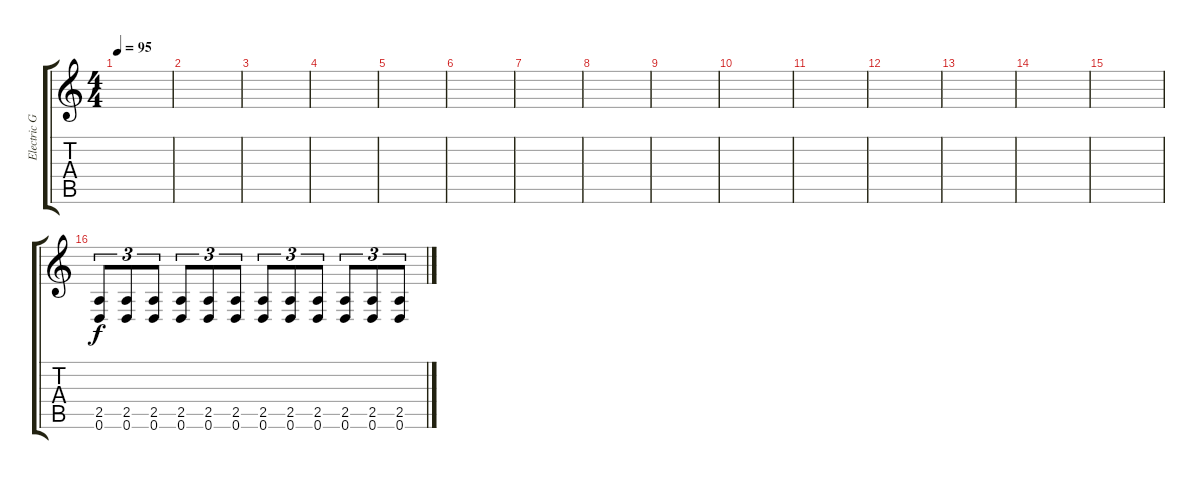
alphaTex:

\track ("Electric Guitar 1" "Electric G") {instrument distortionguitar}
\staff {score tabs}
\tuning (D4 A3 F3 C3 G2 D2) {hide}
\ts (4 4)
\tempo 95
\clef g2
\ks c
|
|
|
|
|
|
|
|
|
|
|
|
|
|
|
(2.5 0.6).8{tu (3 2)} (2.5 0.6).8{tu (3 2)} (2.5 0.6).8{tu (3 2)} (2.5 0.6).8{tu (3 2)} (2.5 0.6).8{tu (3 2)} (2.5 0.6).8{tu (3 2)} (2.5 0.6).8{tu (3 2)} (2.5 0.6).8{tu (3 2)} (2.5 0.6).8{tu (3 2)} (2.5 0.6).8{tu (3 2)} (2.5 0.6).8{tu (3 2)} (2.5 0.6).8{tu (3 2)}
